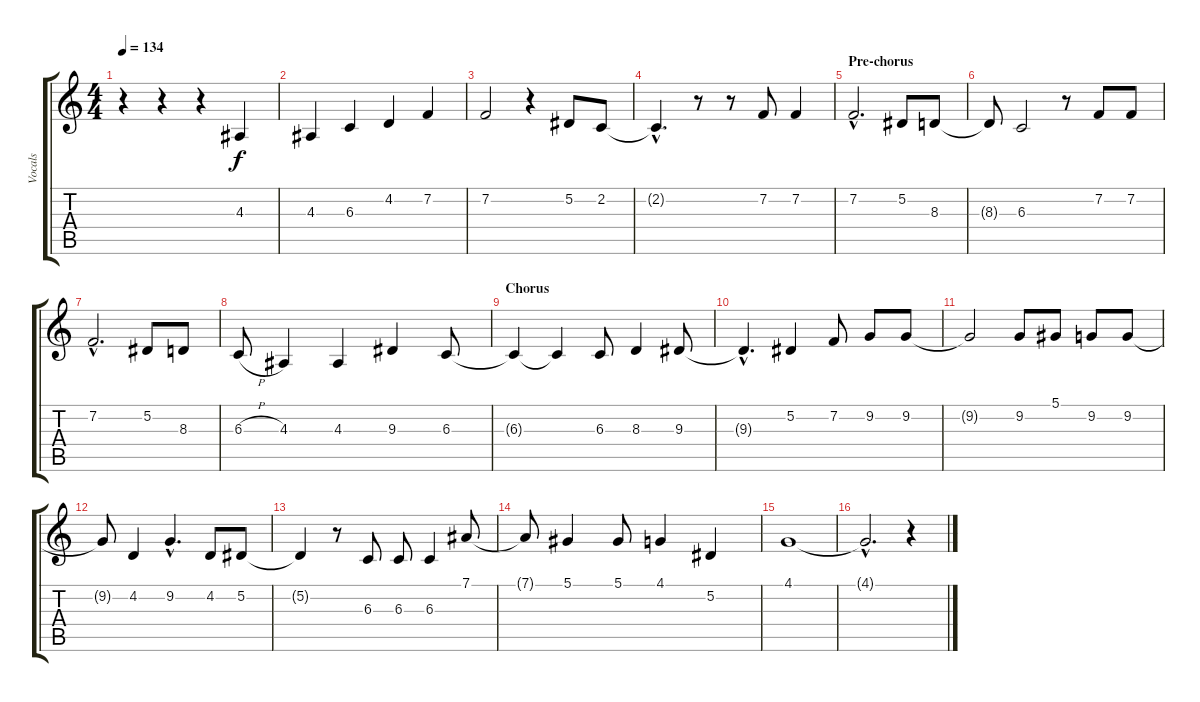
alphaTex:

\track ("Vocals" "Vocals") {instrument viola}
\staff {score tabs}
\tuning (Eb4 Bb3 Gb3 Db3 Ab2 Eb2) {hide}
\ts (4 4)
\tempo 134
\clef g2
\ks c
r.4{dy f} r.4 r.4 4.3.4 |
4.3.4 6.3.4 4.2.4 7.2.4 |
7.2.2 r.4 5.2.8 2.2.8 |
2.2{hac t}.4{d} r.8 r.8 7.2.8 7.2.4 |
\section ("" "Pre-chorus")
7.2{hac}.2{d} 5.2.8 8.3.8 |
8.3{t}.8 6.3.2 r.8 7.2.8 7.2.8 |
7.2{hac}.2{d} 5.2.8 8.3.8 |
6.3{h}.8 4.3.4 4.3.4 9.3.4 6.3.8 |
\section ("" "Chorus")
6.3{t}.4 6.3{t}.4 6.3.8 8.3.4 9.3.8 |
9.3{hac t}.4{d} 5.2.4 7.2.8 9.2.8 9.2.8 |
9.2{t}.2 9.2.8 5.1.8 9.2.8 9.2.8 |
9.2{t}.8 4.2.4 9.2{hac}.4{d} 4.2.8 5.2.8 |
5.2{t}.4 r.8 6.3.8 6.3.8 6.3.4 7.1.8 |
7.1{t}.8 5.1.4 5.1.8 4.1.4 5.2.4 |
4.1.1 |
4.1{hac t}.2{d} r.4
